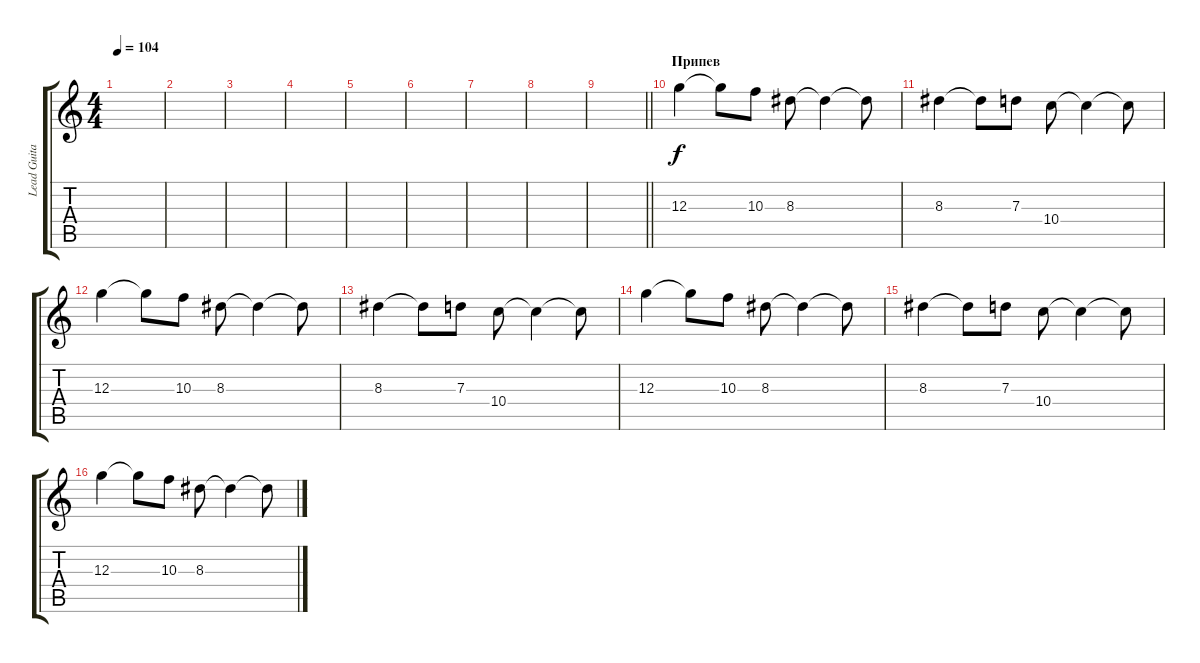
\track ("Lead Guitar" "Lead Guita") {instrument overdrivenguitar}
\staff {score tabs}
\tuning (E4 B3 G3 D3 A2 E2) {hide}
\ts (4 4)
\tempo 104
\clef g2
\ks c
|
|
|
|
|
|
|
|
\barLineRight lightlight
|
\section ("" "Припев")
12.3.4{instrument acousticguitarsteel} 12.3{t}.8 10.3.8 8.3.8 8.3{t}.4 8.3{t}.8 |
8.3.4 8.3{t}.8 7.3.8 10.4.8 10.4{t}.4 10.4{t}.8 |
12.3.4 12.3{t}.8 10.3.8 8.3.8 8.3{t}.4 8.3{t}.8 |
8.3.4 8.3{t}.8 7.3.8 10.4.8 10.4{t}.4 10.4{t}.8 |
12.3.4 12.3{t}.8 10.3.8 8.3.8 8.3{t}.4 8.3{t}.8 |
8.3.4 8.3{t}.8 7.3.8 10.4.8 10.4{t}.4 10.4{t}.8 |
12.3.4 12.3{t}.8 10.3.8 8.3.8 8.3{t}.4 8.3{t}.8
